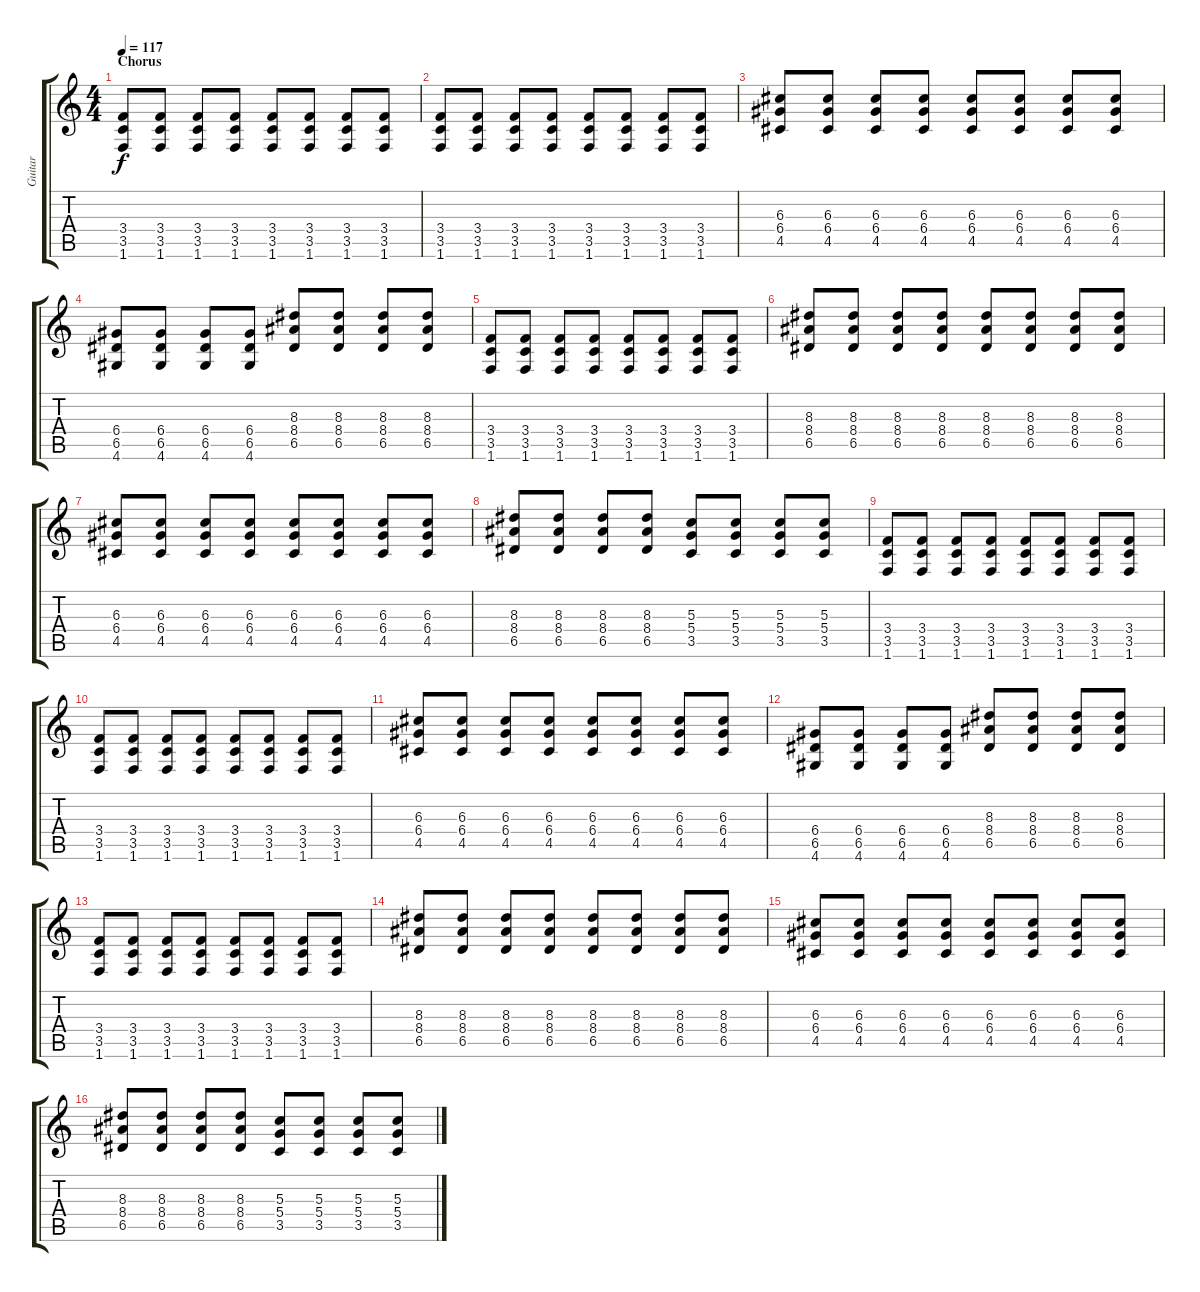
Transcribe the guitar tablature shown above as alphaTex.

\track ("Guitar" "Guitar") {instrument distortionguitar}
\staff {score tabs}
\tuning (E4 B3 G3 D3 A2 E2) {hide}
\ts (4 4)
\section ("" "Chorus")
\tempo 117
\clef g2
\ks c
(3.4 3.5 1.6).8{dy f instrument distortionguitar} (3.4 3.5 1.6).8 (3.4 3.5 1.6).8 (3.4 3.5 1.6).8 (3.4 3.5 1.6).8 (3.4 3.5 1.6).8 (3.4 3.5 1.6).8 (3.4 3.5 1.6).8 |
(3.4 3.5 1.6).8 (3.4 3.5 1.6).8 (3.4 3.5 1.6).8 (3.4 3.5 1.6).8 (3.4 3.5 1.6).8 (3.4 3.5 1.6).8 (3.4 3.5 1.6).8 (3.4 3.5 1.6).8 |
(6.3 6.4 4.5).8 (6.3 6.4 4.5).8 (6.3 6.4 4.5).8 (6.3 6.4 4.5).8 (6.3 6.4 4.5).8 (6.3 6.4 4.5).8 (6.3 6.4 4.5).8 (6.3 6.4 4.5).8 |
(6.4 6.5 4.6).8 (6.4 6.5 4.6).8 (6.4 6.5 4.6).8 (6.4 6.5 4.6).8 (8.3 8.4 6.5).8 (8.3 8.4 6.5).8 (8.3 8.4 6.5).8 (8.3 8.4 6.5).8 |
(3.4 3.5 1.6).8 (3.4 3.5 1.6).8 (3.4 3.5 1.6).8 (3.4 3.5 1.6).8 (3.4 3.5 1.6).8 (3.4 3.5 1.6).8 (3.4 3.5 1.6).8 (3.4 3.5 1.6).8 |
(8.3 8.4 6.5).8 (8.3 8.4 6.5).8 (8.3 8.4 6.5).8 (8.3 8.4 6.5).8 (8.3 8.4 6.5).8 (8.3 8.4 6.5).8 (8.3 8.4 6.5).8 (8.3 8.4 6.5).8 |
(6.3 6.4 4.5).8 (6.3 6.4 4.5).8 (6.3 6.4 4.5).8 (6.3 6.4 4.5).8 (6.3 6.4 4.5).8 (6.3 6.4 4.5).8 (6.3 6.4 4.5).8 (6.3 6.4 4.5).8 |
(8.3 8.4 6.5).8 (8.3 8.4 6.5).8 (8.3 8.4 6.5).8 (8.3 8.4 6.5).8 (5.3 5.4 3.5).8 (5.3 5.4 3.5).8 (5.3 5.4 3.5).8 (5.3 5.4 3.5).8 |
(3.4 3.5 1.6).8 (3.4 3.5 1.6).8 (3.4 3.5 1.6).8 (3.4 3.5 1.6).8 (3.4 3.5 1.6).8 (3.4 3.5 1.6).8 (3.4 3.5 1.6).8 (3.4 3.5 1.6).8 |
(3.4 3.5 1.6).8 (3.4 3.5 1.6).8 (3.4 3.5 1.6).8 (3.4 3.5 1.6).8 (3.4 3.5 1.6).8 (3.4 3.5 1.6).8 (3.4 3.5 1.6).8 (3.4 3.5 1.6).8 |
(6.3 6.4 4.5).8 (6.3 6.4 4.5).8 (6.3 6.4 4.5).8 (6.3 6.4 4.5).8 (6.3 6.4 4.5).8 (6.3 6.4 4.5).8 (6.3 6.4 4.5).8 (6.3 6.4 4.5).8 |
(6.4 6.5 4.6).8 (6.4 6.5 4.6).8 (6.4 6.5 4.6).8 (6.4 6.5 4.6).8 (8.3 8.4 6.5).8 (8.3 8.4 6.5).8 (8.3 8.4 6.5).8 (8.3 8.4 6.5).8 |
(3.4 3.5 1.6).8 (3.4 3.5 1.6).8 (3.4 3.5 1.6).8 (3.4 3.5 1.6).8 (3.4 3.5 1.6).8 (3.4 3.5 1.6).8 (3.4 3.5 1.6).8 (3.4 3.5 1.6).8 |
(8.3 8.4 6.5).8 (8.3 8.4 6.5).8 (8.3 8.4 6.5).8 (8.3 8.4 6.5).8 (8.3 8.4 6.5).8 (8.3 8.4 6.5).8 (8.3 8.4 6.5).8 (8.3 8.4 6.5).8 |
(6.3 6.4 4.5).8 (6.3 6.4 4.5).8 (6.3 6.4 4.5).8 (6.3 6.4 4.5).8 (6.3 6.4 4.5).8 (6.3 6.4 4.5).8 (6.3 6.4 4.5).8 (6.3 6.4 4.5).8 |
(8.3 8.4 6.5).8 (8.3 8.4 6.5).8 (8.3 8.4 6.5).8 (8.3 8.4 6.5).8 (5.3 5.4 3.5).8 (5.3 5.4 3.5).8 (5.3 5.4 3.5).8 (5.3 5.4 3.5).8
